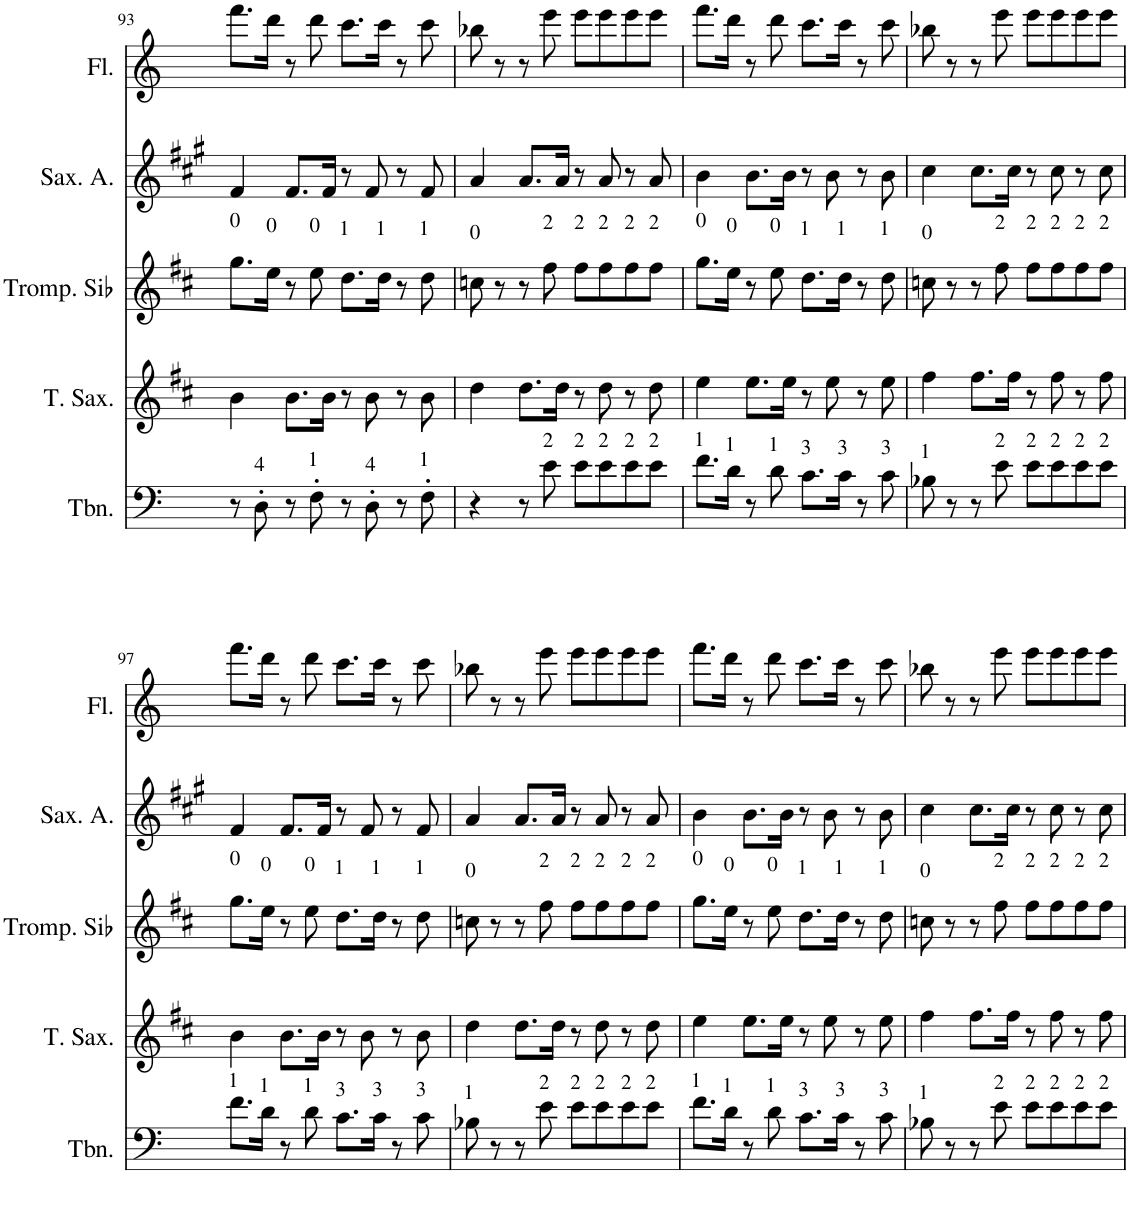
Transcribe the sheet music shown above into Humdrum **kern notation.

**kern	**kern	**kern	**kern	**kern	**kern	**kern
*part7	*part6	*part5	*part4	*part3	*part2	*part1
*staff7	*staff6	*staff5	*staff4	*staff3	*staff2	*staff1
*I"Trombone	*I"Tenor Saxophone	*I"Trompette en Sib	*I"Tuba	*I"Saxophone Soprano	*I"Saxophone Alto	*I"Flute
*I'Tbn.	*I'T. Sax.	*I'Tromp. Sib	*I'Tba.	*I'Sax. S.	*I'Sax. A.	*I'Fl.
!!LO:PB:g=z
*clefF4	*clefG2	*clefG2	*clefF4	*clefG2	*clefG2	*clefG2
*	*Trd8c14	*Trd1c2	*	*Trd1c2	*Trd5c9	*
*k[]	*k[f#c#]	*k[f#c#]	*k[]	*k[f#c#]	*k[f#c#g#]	*k[]
*M4/4	*M4/4	*M4/4	*M4/4	*M4/4	*M4/4	*M4/4
=93	=93	=93	=93	=93	=93	=93
!	!	!LO:TX:a:t=0	!	!	!	!
8r	4b\	8.gg\L	8.DD/L	4g	4f#/	8.fff\L
!LO:TX:a:t=4	!	!	!	!	!	!
8D'\	.	.	.	.	.	.
!	!	!LO:TX:a:t=0	!	!	!	!
.	.	16ee\Jk	16DD/Jk	.	.	16ddd\Jk
8r	8.b\L	8r	8r	8.g/L	8.f#/L	8r
!	!	!LO:TX:a:t=0	!	!	!	!
!LO:TX:a:t=1	!	!	!	!	!	!
8F'\	.	8ee\	8DD	.	.	8ddd\
.	16b\Jk	.	.	16g/Jk	16f#/Jk	.
!	!	!LO:TX:a:t=1	!	!	!	!
8r	8r	8.dd\L	8.AA/L	8r	8r	8.ccc\L
!LO:TX:a:t=4	!	!	!	!	!	!
8D'\	8b\	.	.	8g	8f#/	.
!	!	!LO:TX:a:t=1	!	!	!	!
.	.	16dd\Jk	16AA/Jk	.	.	16ccc\Jk
8r	8r	8r	8r	8r	8r	8r
!	!	!LO:TX:a:t=1	!	!	!	!
!LO:TX:a:t=1	!	!	!	!	!	!
8F'\	8b\	8dd\	8AA	8g	8f#/	8ccc\
=94	=94	=94	=94	=94	=94	=94
!	!	!LO:TX:a:t=0	!	!	!	!
4r	4dd\	8ccn\	8.FF/L	4f#	4a/	8bb-X\
.	.	8r	.	.	.	8r
.	.	.	16FF/Jk	.	.	.
8r	8.dd\L	8r	8r	8.f#/L	8.a/L	8r
!	!	!LO:TX:a:t=2	!	!	!	!
!LO:TX:a:t=2	!	!	!	!	!	!
8e\	.	8ff#\	8FF	.	.	8eee\
.	16dd\Jk	.	.	16f#/Jk	16a/Jk	.
!	!	!LO:TX:a:t=2	!	!	!	!
!LO:TX:a:t=2	!	!	!	!	!	!
8e\L	8r	8ff#\L	8.C/L	8r	8r	8eee\L
!	!	!LO:TX:a:t=2	!	!	!	!
!LO:TX:a:t=2	!	!	!	!	!	!
8e\	8dd\	8ff#\	.	8f#	8a/	8eee\
.	.	.	16C/Jk	.	.	.
!	!	!LO:TX:a:t=2	!	!	!	!
!LO:TX:a:t=2	!	!	!	!	!	!
8e\	8r	8ff#\	8r	8r	8r	8eee\
!	!	!LO:TX:a:t=2	!	!	!	!
!LO:TX:a:t=2	!	!	!	!	!	!
8e\J	8dd\	8ff#\J	8C	8f#	8a/	8eee\J
=95	=95	=95	=95	=95	=95	=95
!	!	!LO:TX:a:t=0	!	!	!	!
!LO:TX:a:t=1	!	!	!	!	!	!
8.f\L	4ee\	8.gg\L	8.DD/L	4g	4b\	8.fff\L
!	!	!LO:TX:a:t=0	!	!	!	!
!LO:TX:a:t=1	!	!	!	!	!	!
16d\Jk	.	16ee\Jk	16DD/Jk	.	.	16ddd\Jk
8r	8.ee\L	8r	8r	8.g/L	8.b\L	8r
!	!	!LO:TX:a:t=0	!	!	!	!
!LO:TX:a:t=1	!	!	!	!	!	!
8d\	.	8ee\	8DD	.	.	8ddd\
.	16ee\Jk	.	.	16g/Jk	16b\Jk	.
!	!	!LO:TX:a:t=1	!	!	!	!
!LO:TX:a:t=3	!	!	!	!	!	!
8.c\L	8r	8.dd\L	8.AA#X/L	8r	8r	8.ccc\L
.	8ee\	.	.	8g	8b\	.
!	!	!LO:TX:a:t=1	!	!	!	!
!LO:TX:a:t=3	!	!	!	!	!	!
16c\Jk	.	16dd\Jk	16AA#/Jk	.	.	16ccc\Jk
8r	8r	8r	8r	8r	8r	8r
!	!	!LO:TX:a:t=1	!	!	!	!
!LO:TX:a:t=3	!	!	!	!	!	!
8c\	8ee\	8dd\	8AA#	8g	8b\	8ccc\
=96	=96	=96	=96	=96	=96	=96
!	!	!LO:TX:a:t=0	!	!	!	!
!LO:TX:a:t=1	!	!	!	!	!	!
8B-X\	4ff#\	8ccn\	8.GG/L	4a	4cc#\	8bb-X\
8r	.	8r	.	.	.	8r
.	.	.	16GG/Jk	.	.	.
8r	8.ff#\L	8r	8r	8.a/L	8.cc#\L	8r
!	!	!LO:TX:a:t=2	!	!	!	!
!LO:TX:a:t=2	!	!	!	!	!	!
8e\	.	8ff#\	8GG	.	.	8eee\
.	16ff#\Jk	.	.	16a/Jk	16cc#\Jk	.
!	!	!LO:TX:a:t=2	!	!	!	!
!LO:TX:a:t=2	!	!	!	!	!	!
8e\L	8r	8ff#\L	8.CC/L	8r	8r	8eee\L
!	!	!LO:TX:a:t=2	!	!	!	!
!LO:TX:a:t=2	!	!	!	!	!	!
8e\	8ff#\	8ff#\	.	8a	8cc#\	8eee\
.	.	.	16CC/Jk	.	.	.
!	!	!LO:TX:a:t=2	!	!	!	!
!LO:TX:a:t=2	!	!	!	!	!	!
8e\	8r	8ff#\	8r	8r	8r	8eee\
!	!	!LO:TX:a:t=2	!	!	!	!
!LO:TX:a:t=2	!	!	!	!	!	!
8e\J	8ff#\	8ff#\J	8CC	8a	8cc#\	8eee\J
!!LO:LB:g=z
=97	=97	=97	=97	=97	=97	=97
!	!	!LO:TX:a:t=0	!	!	!	!
!LO:TX:a:t=1	!	!	!	!	!	!
8.f\L	4b\	8.gg\L	8.DD/L	4g	4f#/	8.fff\L
!	!	!LO:TX:a:t=0	!	!	!	!
!LO:TX:a:t=1	!	!	!	!	!	!
16d\Jk	.	16ee\Jk	16DD/Jk	.	.	16ddd\Jk
8r	8.b\L	8r	8r	8.g/L	8.f#/L	8r
!	!	!LO:TX:a:t=0	!	!	!	!
!LO:TX:a:t=1	!	!	!	!	!	!
8d\	.	8ee\	8DD	.	.	8ddd\
.	16b\Jk	.	.	16g/Jk	16f#/Jk	.
!	!	!LO:TX:a:t=1	!	!	!	!
!LO:TX:a:t=3	!	!	!	!	!	!
8.c\L	8r	8.dd\L	8.AA/L	8r	8r	8.ccc\L
.	8b\	.	.	8g	8f#/	.
!	!	!LO:TX:a:t=1	!	!	!	!
!LO:TX:a:t=3	!	!	!	!	!	!
16c\Jk	.	16dd\Jk	16AA/Jk	.	.	16ccc\Jk
8r	8r	8r	8r	8r	8r	8r
!	!	!LO:TX:a:t=1	!	!	!	!
!LO:TX:a:t=3	!	!	!	!	!	!
8c\	8b\	8dd\	8AA	8g	8f#/	8ccc\
=98	=98	=98	=98	=98	=98	=98
!	!	!LO:TX:a:t=0	!	!	!	!
!LO:TX:a:t=1	!	!	!	!	!	!
8B-X\	4dd\	8ccn\	8.FF/L	4f#	4a/	8bb-X\
8r	.	8r	.	.	.	8r
.	.	.	16FF/Jk	.	.	.
8r	8.dd\L	8r	8r	8.f#/L	8.a/L	8r
!	!	!LO:TX:a:t=2	!	!	!	!
!LO:TX:a:t=2	!	!	!	!	!	!
8e\	.	8ff#\	8FF	.	.	8eee\
.	16dd\Jk	.	.	16f#/Jk	16a/Jk	.
!	!	!LO:TX:a:t=2	!	!	!	!
!LO:TX:a:t=2	!	!	!	!	!	!
8e\L	8r	8ff#\L	8.C/L	8r	8r	8eee\L
!	!	!LO:TX:a:t=2	!	!	!	!
!LO:TX:a:t=2	!	!	!	!	!	!
8e\	8dd\	8ff#\	.	8f#	8a/	8eee\
.	.	.	16C/Jk	.	.	.
!	!	!LO:TX:a:t=2	!	!	!	!
!LO:TX:a:t=2	!	!	!	!	!	!
8e\	8r	8ff#\	8r	8r	8r	8eee\
!	!	!LO:TX:a:t=2	!	!	!	!
!LO:TX:a:t=2	!	!	!	!	!	!
8e\J	8dd\	8ff#\J	8C	8f#	8a/	8eee\J
=99	=99	=99	=99	=99	=99	=99
!	!	!LO:TX:a:t=0	!	!	!	!
!LO:TX:a:t=1	!	!	!	!	!	!
8.f\L	4ee\	8.gg\L	8.DD/L	4g	4b\	8.fff\L
!	!	!LO:TX:a:t=0	!	!	!	!
!LO:TX:a:t=1	!	!	!	!	!	!
16d\Jk	.	16ee\Jk	16DD/Jk	.	.	16ddd\Jk
8r	8.ee\L	8r	8r	8.g/L	8.b\L	8r
!	!	!LO:TX:a:t=0	!	!	!	!
!LO:TX:a:t=1	!	!	!	!	!	!
8d\	.	8ee\	8DD	.	.	8ddd\
.	16ee\Jk	.	.	16g/Jk	16b\Jk	.
!	!	!LO:TX:a:t=1	!	!	!	!
!LO:TX:a:t=3	!	!	!	!	!	!
8.c\L	8r	8.dd\L	8.AA#X/L	8r	8r	8.ccc\L
.	8ee\	.	.	8g	8b\	.
!	!	!LO:TX:a:t=1	!	!	!	!
!LO:TX:a:t=3	!	!	!	!	!	!
16c\Jk	.	16dd\Jk	16AA#/Jk	.	.	16ccc\Jk
8r	8r	8r	8r	8r	8r	8r
!	!	!LO:TX:a:t=1	!	!	!	!
!LO:TX:a:t=3	!	!	!	!	!	!
8c\	8ee\	8dd\	8AA#	8g	8b\	8ccc\
=100	=100	=100	=100	=100	=100	=100
!	!	!LO:TX:a:t=0	!	!	!	!
!LO:TX:a:t=1	!	!	!	!	!	!
8B-X\	4ff#\	8ccn\	8.GG/L	4a	4cc#\	8bb-X\
8r	.	8r	.	.	.	8r
.	.	.	16GG/Jk	.	.	.
8r	8.ff#\L	8r	8r	8.a/L	8.cc#\L	8r
!	!	!LO:TX:a:t=2	!	!	!	!
!LO:TX:a:t=2	!	!	!	!	!	!
8e\	.	8ff#\	8GG	.	.	8eee\
.	16ff#\Jk	.	.	16a/Jk	16cc#\Jk	.
!	!	!LO:TX:a:t=2	!	!	!	!
!LO:TX:a:t=2	!	!	!	!	!	!
8e\L	8r	8ff#\L	8.CC/L	8r	8r	8eee\L
!	!	!LO:TX:a:t=2	!	!	!	!
!LO:TX:a:t=2	!	!	!	!	!	!
8e\	8ff#\	8ff#\	.	8a	8cc#\	8eee\
.	.	.	16CC/Jk	.	.	.
!	!	!LO:TX:a:t=2	!	!	!	!
!LO:TX:a:t=2	!	!	!	!	!	!
8e\	8r	8ff#\	8r	8r	8r	8eee\
!	!	!LO:TX:a:t=2	!	!	!	!
!LO:TX:a:t=2	!	!	!	!	!	!
8e\J	8ff#\	8ff#\J	8CC	8a	8cc#\	8eee\J
=	=	=	=	=	=	=
*-	*-	*-	*-	*-	*-	*-
